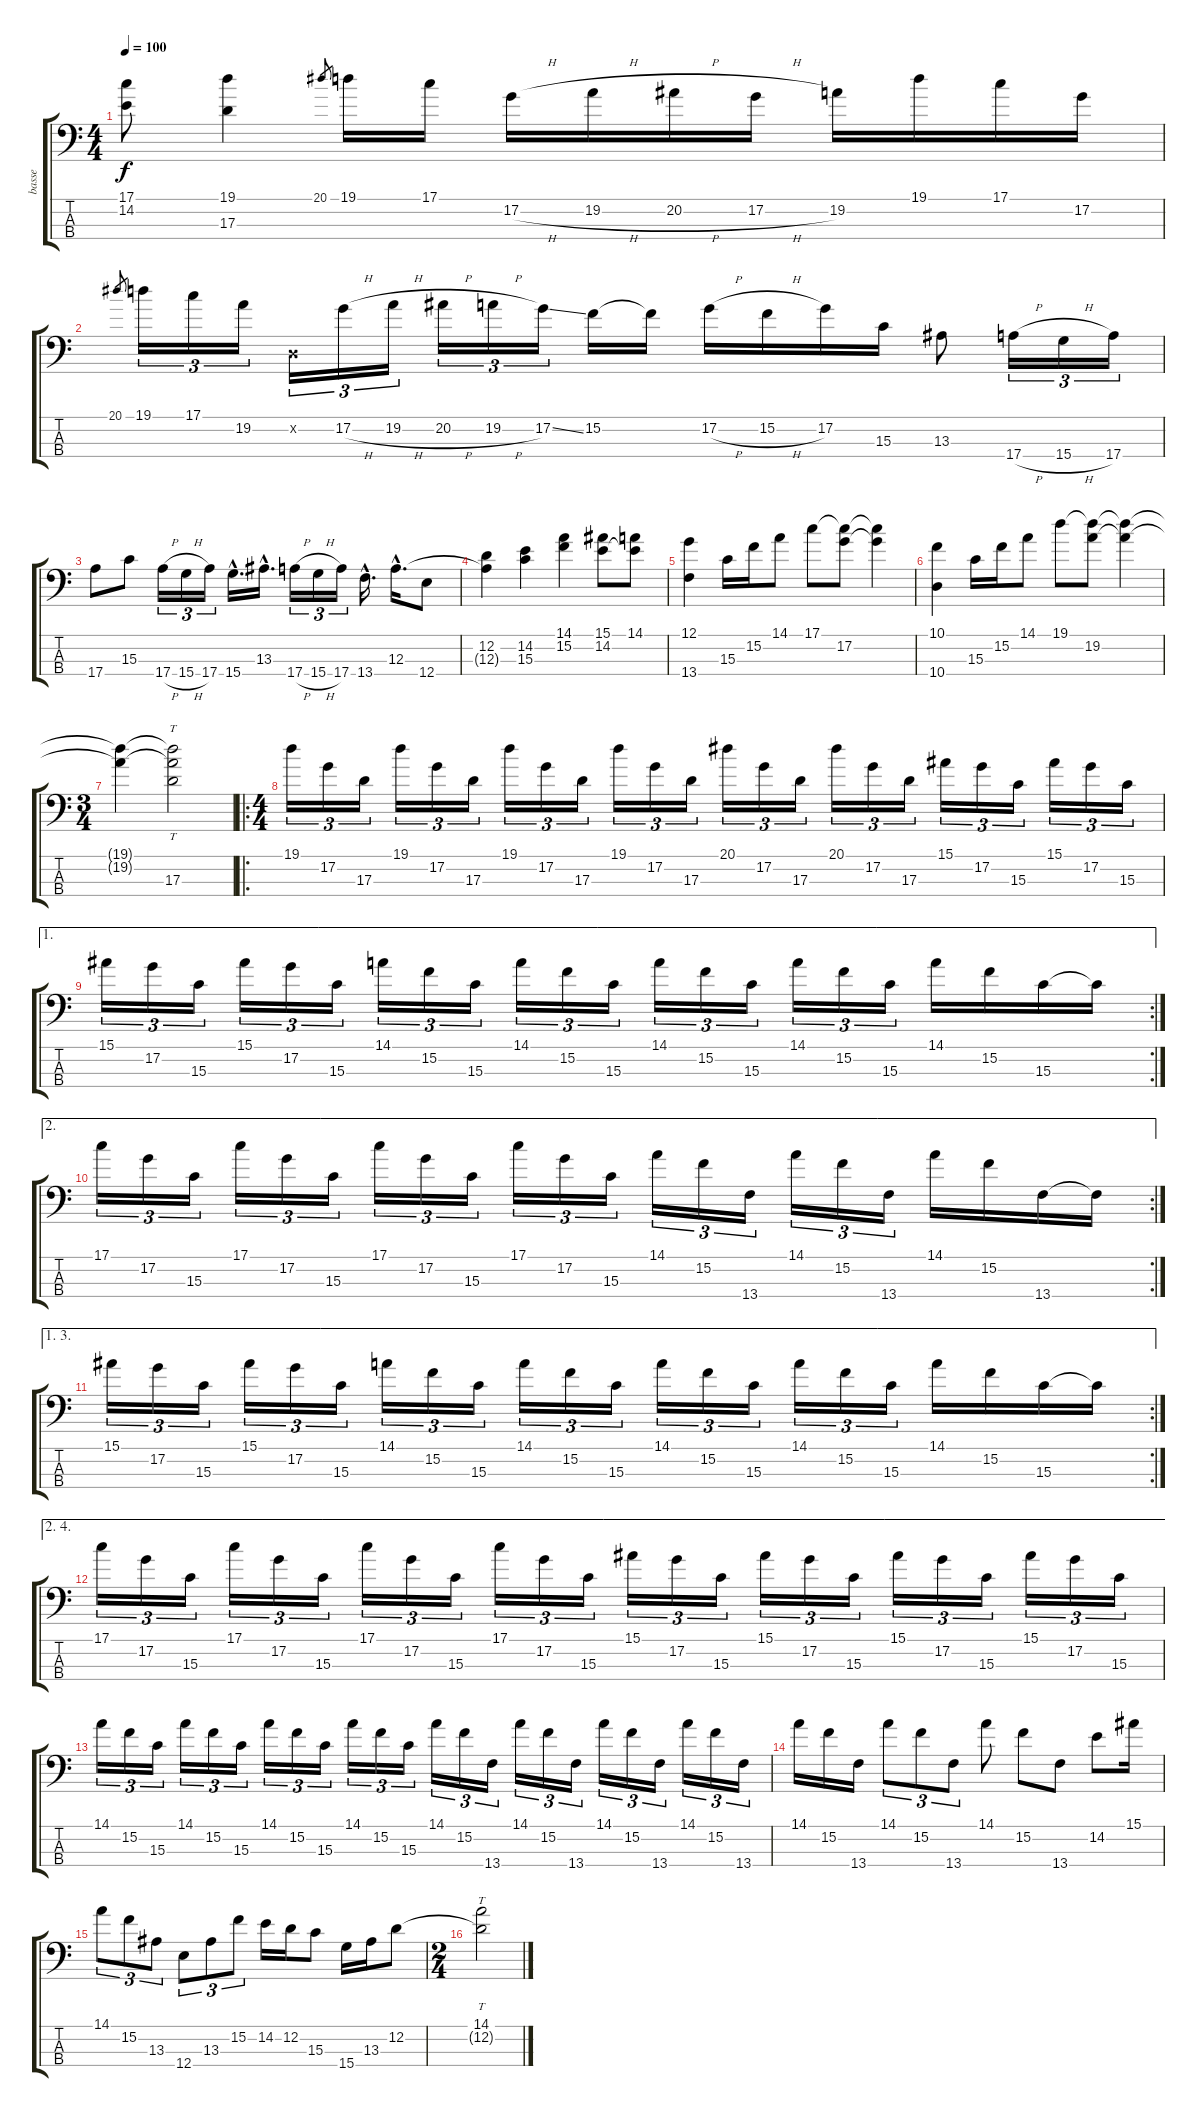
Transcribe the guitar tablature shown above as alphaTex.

\track ("basse" "basse") {instrument electricbassfinger}
\staff {score tabs}
\tuning (G2 D2 A1 E1) {hide}
\ts (4 4)
\tempo 100
\clef f4
\ks c
(17.1 14.2).8{dy f} (19.1 17.3).4 20.1.8{gr} 19.1.16 17.1.16 17.2{h}.16 19.2{h}.16 20.2{h}.16 17.2{h}.16 19.2.16 19.1.16 17.1.16 17.2.16 |
20.1.8{gr} 19.1.16{tu (3 2)} 17.1.16{tu (3 2)} 19.2.16{tu (3 2)} 0.2{x}.16{tu (3 2)} 17.2{h}.16{tu (3 2)} 19.2{h}.16{tu (3 2)} 20.2{h}.16{tu (3 2)} 19.2{h}.16{tu (3 2)} 17.2{ss}.16{tu (3 2)} 15.2.16 15.2{t}.16 17.2{h}.16 15.2{h}.16 17.2.16 15.3.16 13.3.8 17.4{h}.16{tu (3 2)} 15.4{h}.16{tu (3 2)} 17.4.16{tu (3 2)} |
17.4.8 15.3.8 17.4{h}.16{tu (3 2)} 15.4{h}.16{tu (3 2)} 17.4.16{tu (3 2)} 15.4{hac}.16{d} 13.3{hac}.16{d} 17.4{h}.16{tu (3 2)} 15.4{h}.16{tu (3 2)} 17.4.16{tu (3 2)} 13.4{hac}.16{d} 12.3{hac}.16{d} 12.4.8 |
(12.2 12.3{t}).4 (14.2 15.3).4 (14.1 15.2).4 (15.1 14.2).8 (14.1 14.2{t}).8 |
(12.1 13.4).4 15.3.16 15.2.16 14.1.8 17.1.8 (17.1{t} 17.2).8 (17.1{t} 17.2{t}).4 |
(10.1 10.4).4 15.3.16 15.2.16 14.1.8 19.1.8 (19.1{t} 19.2).8 (19.1{t} 19.2{t}).4 |
\ts (3 4)
(19.1{t} 19.2{t}).4 (19.1{t} 19.2{t} 17.3).2{tt} |
\ro
\ts (4 4)
19.1.16{tu (3 2)} 17.2.16{tu (3 2)} 17.3.16{tu (3 2)} 19.1.16{tu (3 2)} 17.2.16{tu (3 2)} 17.3.16{tu (3 2)} 19.1.16{tu (3 2)} 17.2.16{tu (3 2)} 17.3.16{tu (3 2)} 19.1.16{tu (3 2)} 17.2.16{tu (3 2)} 17.3.16{tu (3 2)} 20.1.16{tu (3 2)} 17.2.16{tu (3 2)} 17.3.16{tu (3 2)} 20.1.16{tu (3 2)} 17.2.16{tu (3 2)} 17.3.16{tu (3 2)} 15.1.16{tu (3 2)} 17.2.16{tu (3 2)} 15.3.16{tu (3 2)} 15.1.16{tu (3 2)} 17.2.16{tu (3 2)} 15.3.16{tu (3 2)} |
\ae 1
\rc 2
15.1.16{tu (3 2)} 17.2.16{tu (3 2)} 15.3.16{tu (3 2)} 15.1.16{tu (3 2)} 17.2.16{tu (3 2)} 15.3.16{tu (3 2)} 14.1.16{tu (3 2)} 15.2.16{tu (3 2)} 15.3.16{tu (3 2)} 14.1.16{tu (3 2)} 15.2.16{tu (3 2)} 15.3.16{tu (3 2)} 14.1.16{tu (3 2)} 15.2.16{tu (3 2)} 15.3.16{tu (3 2)} 14.1.16{tu (3 2)} 15.2.16{tu (3 2)} 15.3.16{tu (3 2)} 14.1.16 15.2.16 15.3.16 15.3{t}.16 |
\ae 2
\rc 2
17.1.16{tu (3 2)} 17.2.16{tu (3 2)} 15.3.16{tu (3 2)} 17.1.16{tu (3 2)} 17.2.16{tu (3 2)} 15.3.16{tu (3 2)} 17.1.16{tu (3 2)} 17.2.16{tu (3 2)} 15.3.16{tu (3 2)} 17.1.16{tu (3 2)} 17.2.16{tu (3 2)} 15.3.16{tu (3 2)} 14.1.16{tu (3 2)} 15.2.16{tu (3 2)} 13.4.16{tu (3 2)} 14.1.16{tu (3 2)} 15.2.16{tu (3 2)} 13.4.16{tu (3 2)} 14.1.16 15.2.16 13.4.16 13.4{t}.16 |
\ae (1 3)
\rc 2
15.1.16{tu (3 2)} 17.2.16{tu (3 2)} 15.3.16{tu (3 2)} 15.1.16{tu (3 2)} 17.2.16{tu (3 2)} 15.3.16{tu (3 2)} 14.1.16{tu (3 2)} 15.2.16{tu (3 2)} 15.3.16{tu (3 2)} 14.1.16{tu (3 2)} 15.2.16{tu (3 2)} 15.3.16{tu (3 2)} 14.1.16{tu (3 2)} 15.2.16{tu (3 2)} 15.3.16{tu (3 2)} 14.1.16{tu (3 2)} 15.2.16{tu (3 2)} 15.3.16{tu (3 2)} 14.1.16 15.2.16 15.3.16 15.3{t}.16 |
\ae (2 4)
17.1.16{tu (3 2)} 17.2.16{tu (3 2)} 15.3.16{tu (3 2)} 17.1.16{tu (3 2)} 17.2.16{tu (3 2)} 15.3.16{tu (3 2)} 17.1.16{tu (3 2)} 17.2.16{tu (3 2)} 15.3.16{tu (3 2)} 17.1.16{tu (3 2)} 17.2.16{tu (3 2)} 15.3.16{tu (3 2)} 15.1.16{tu (3 2)} 17.2.16{tu (3 2)} 15.3.16{tu (3 2)} 15.1.16{tu (3 2)} 17.2.16{tu (3 2)} 15.3.16{tu (3 2)} 15.1.16{tu (3 2)} 17.2.16{tu (3 2)} 15.3.16{tu (3 2)} 15.1.16{tu (3 2)} 17.2.16{tu (3 2)} 15.3.16{tu (3 2)} |
14.1.16{tu (3 2)} 15.2.16{tu (3 2)} 15.3.16{tu (3 2)} 14.1.16{tu (3 2)} 15.2.16{tu (3 2)} 15.3.16{tu (3 2)} 14.1.16{tu (3 2)} 15.2.16{tu (3 2)} 15.3.16{tu (3 2)} 14.1.16{tu (3 2)} 15.2.16{tu (3 2)} 15.3.16{tu (3 2)} 14.1.16{tu (3 2)} 15.2.16{tu (3 2)} 13.4.16{tu (3 2)} 14.1.16{tu (3 2)} 15.2.16{tu (3 2)} 13.4.16{tu (3 2)} 14.1.16{tu (3 2)} 15.2.16{tu (3 2)} 13.4.16{tu (3 2)} 14.1.16{tu (3 2)} 15.2.16{tu (3 2)} 13.4.16{tu (3 2)} |
14.1.16 15.2.16 13.4.16 14.1.8{tu (3 2)} 15.2.8{tu (3 2)} 13.4.8{tu (3 2)} 14.1.8 15.2.8 13.4.8 14.2.8 15.1.16 |
14.1.8{tu (3 2)} 15.2.8{tu (3 2)} 13.3.8{tu (3 2)} 12.4.8{tu (3 2)} 13.3.8{tu (3 2)} 15.2.8{tu (3 2)} 14.2.16 12.2.16 15.3.8 15.4.16 13.3.16 12.2.8 |
\ts (2 4)
(14.1 12.2{t}).2{tt}
